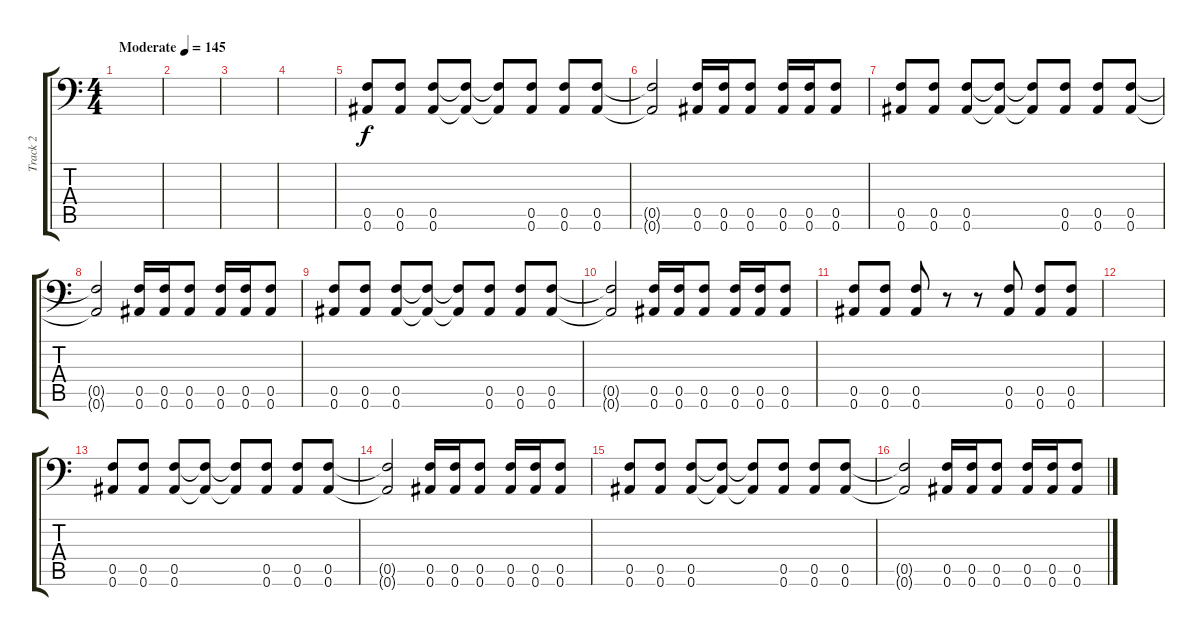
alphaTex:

\track ("Track 2" "Track 2") {instrument distortionguitar}
\staff {score tabs}
\tuning (C4 G3 Eb3 Bb2 F2 Bb1) {hide}
\ts (4 4)
\tempo (145 "Moderate")
\clef f4
\ks c
|
|
|
|
(0.5 0.6).8 (0.5 0.6).8 (0.5 0.6).8 (0.5{t} 0.6{t}).8 (0.5{t} 0.6{t}).8 (0.5 0.6).8 (0.5 0.6).8 (0.5 0.6).8 |
(0.5{t} 0.6{t}).2 (0.5 0.6).16 (0.5 0.6).16 (0.5 0.6).8 (0.5 0.6).16 (0.5 0.6).16 (0.5 0.6).8 |
(0.5 0.6).8 (0.5 0.6).8 (0.5 0.6).8 (0.5{t} 0.6{t}).8 (0.5{t} 0.6{t}).8 (0.5 0.6).8 (0.5 0.6).8 (0.5 0.6).8 |
(0.5{t} 0.6{t}).2 (0.5 0.6).16 (0.5 0.6).16 (0.5 0.6).8 (0.5 0.6).16 (0.5 0.6).16 (0.5 0.6).8 |
(0.5 0.6).8 (0.5 0.6).8 (0.5 0.6).8 (0.5{t} 0.6{t}).8 (0.5{t} 0.6{t}).8 (0.5 0.6).8 (0.5 0.6).8 (0.5 0.6).8 |
(0.5{t} 0.6{t}).2 (0.5 0.6).16 (0.5 0.6).16 (0.5 0.6).8 (0.5 0.6).16 (0.5 0.6).16 (0.5 0.6).8 |
(0.5 0.6).8 (0.5 0.6).8 (0.5 0.6).8 r.8 r.8 (0.5 0.6).8 (0.5 0.6).8 (0.5 0.6).8 |
|
(0.5 0.6).8 (0.5 0.6).8 (0.5 0.6).8 (0.5{t} 0.6{t}).8 (0.5{t} 0.6{t}).8 (0.5 0.6).8 (0.5 0.6).8 (0.5 0.6).8 |
(0.5{t} 0.6{t}).2 (0.5 0.6).16 (0.5 0.6).16 (0.5 0.6).8 (0.5 0.6).16 (0.5 0.6).16 (0.5 0.6).8 |
(0.5 0.6).8 (0.5 0.6).8 (0.5 0.6).8 (0.5{t} 0.6{t}).8 (0.5{t} 0.6{t}).8 (0.5 0.6).8 (0.5 0.6).8 (0.5 0.6).8 |
(0.5{t} 0.6{t}).2 (0.5 0.6).16 (0.5 0.6).16 (0.5 0.6).8 (0.5 0.6).16 (0.5 0.6).16 (0.5 0.6).8
